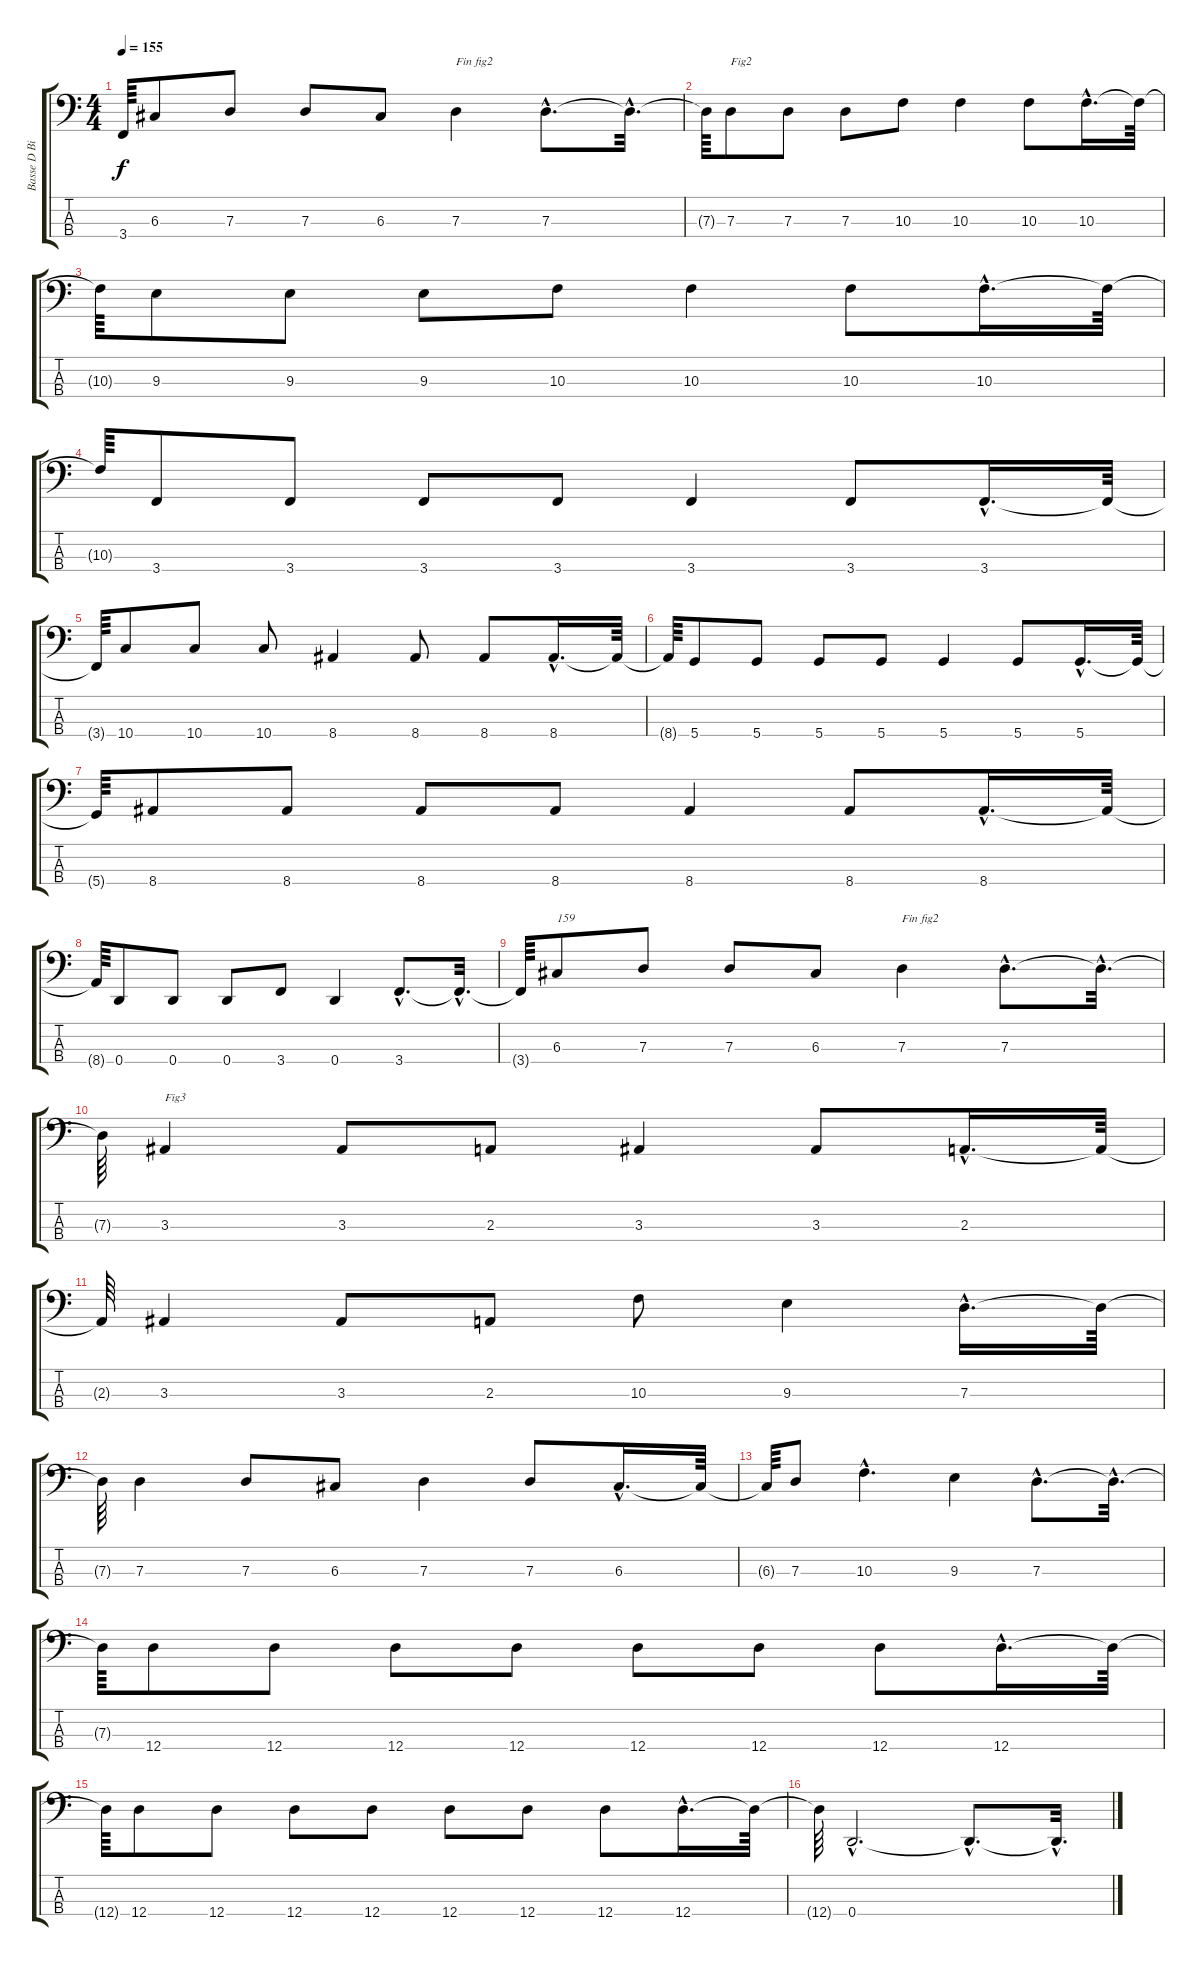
\track ("Basse D Bis" "Basse D Bi") {instrument synthbass2}
\staff {score tabs}
\tuning (F2 C2 G1 D1) {hide}
\ts (4 4)
\tempo 155
\clef f4
\ks c
3.4{t}.64{dy f} 6.3.8 7.3.8 7.3.8 6.3.8 7.3.4{txt "Fin fig2"} 7.3{hac}.8{d} 7.3{hac t}.32{d} |
7.3{t}.64 7.3.8{txt "Fig2"} 7.3.8 7.3.8 10.3.8 10.3.4 10.3.8 10.3{hac}.16{d} 10.3{t}.64 |
10.3{t}.64 9.3.8 9.3.8 9.3.8 10.3.8 10.3.4 10.3.8 10.3{hac}.16{d} 10.3{t}.64 |
10.3{t}.64 3.4.8 3.4.8 3.4.8 3.4.8 3.4.4 3.4.8 3.4{hac}.16{d} 3.4{t}.64 |
3.4{t}.64 10.4.8 10.4.8 10.4.8 8.4.4 8.4.8 8.4.8 8.4{hac}.16{d} 8.4{t}.64 |
8.4{t}.64 5.4.8 5.4.8 5.4.8 5.4.8 5.4.4 5.4.8 5.4{hac}.16{d} 5.4{t}.64 |
5.4{t}.64 8.4.8 8.4.8 8.4.8 8.4.8 8.4.4 8.4.8 8.4{hac}.16{d} 8.4{t}.64 |
8.4{t}.64 0.4.8 0.4.8 0.4.8 3.4.8 0.4.4 3.4{hac}.8{d} 3.4{hac t}.32{d} |
3.4{t}.64 6.3.8{txt "159"} 7.3.8 7.3.8 6.3.8 7.3.4{txt "Fin fig2"} 7.3{hac}.8{d} 7.3{hac t}.32{d} |
7.3{t}.64 3.3.4{txt "Fig3"} 3.3.8 2.3.8 3.3.4 3.3.8 2.3{hac}.16{d} 2.3{t}.64 |
2.3{t}.64 3.3.4 3.3.8 2.3.8 10.3.8 9.3.4 7.3{hac}.16{d} 7.3{t}.64 |
7.3{t}.64 7.3.4 7.3.8 6.3.8 7.3.4 7.3.8 6.3{hac}.16{d} 6.3{t}.64 |
6.3{t}.64 7.3.8 10.3{hac}.4{d} 9.3.4 7.3{hac}.8{d} 7.3{hac t}.32{d} |
7.3{t}.64 12.4.8 12.4.8 12.4.8 12.4.8 12.4.8 12.4.8 12.4.8 12.4{hac}.16{d} 12.4{t}.64 |
12.4{t}.64 12.4.8 12.4.8 12.4.8 12.4.8 12.4.8 12.4.8 12.4.8 12.4{hac}.16{d} 12.4{t}.64 |
12.4{t}.64 0.4{hac}.2{d} 0.4{hac t}.8{d} 0.4{hac t}.32{d}
